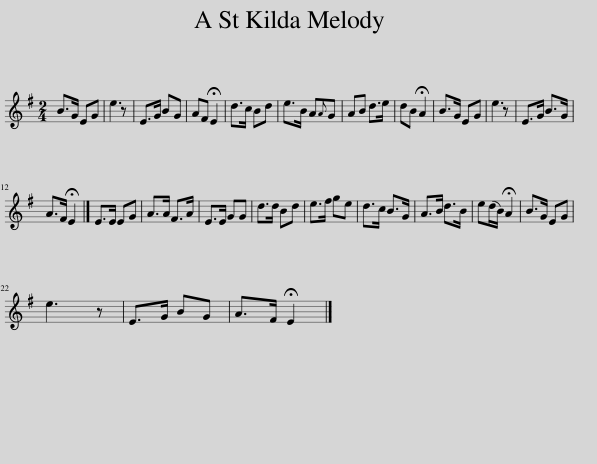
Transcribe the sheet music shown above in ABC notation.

X:1
L:1/8
M:2/4
I:linebreak $
K:Emin
V:1 treble
V:1
 B>G EG | e3 z | E>G BG | AF !fermata!E2 | d>c Bd | %5
 e>B A{A}G | AB d>e | dB !fermata!A2 | B>G EG | e3 z | %10
 E>G B>G |$ A>F !fermata!E2 |] E>E EG | A>A F>A | E>E GG | %15
 d>d Bd | e>f ge | d>c B>G | A>B d>B | e(d/B/) !fermata!A2 | %20
 B>G EG |$ e3 z | E>G BG | A>F !fermata!E2 |] %24
